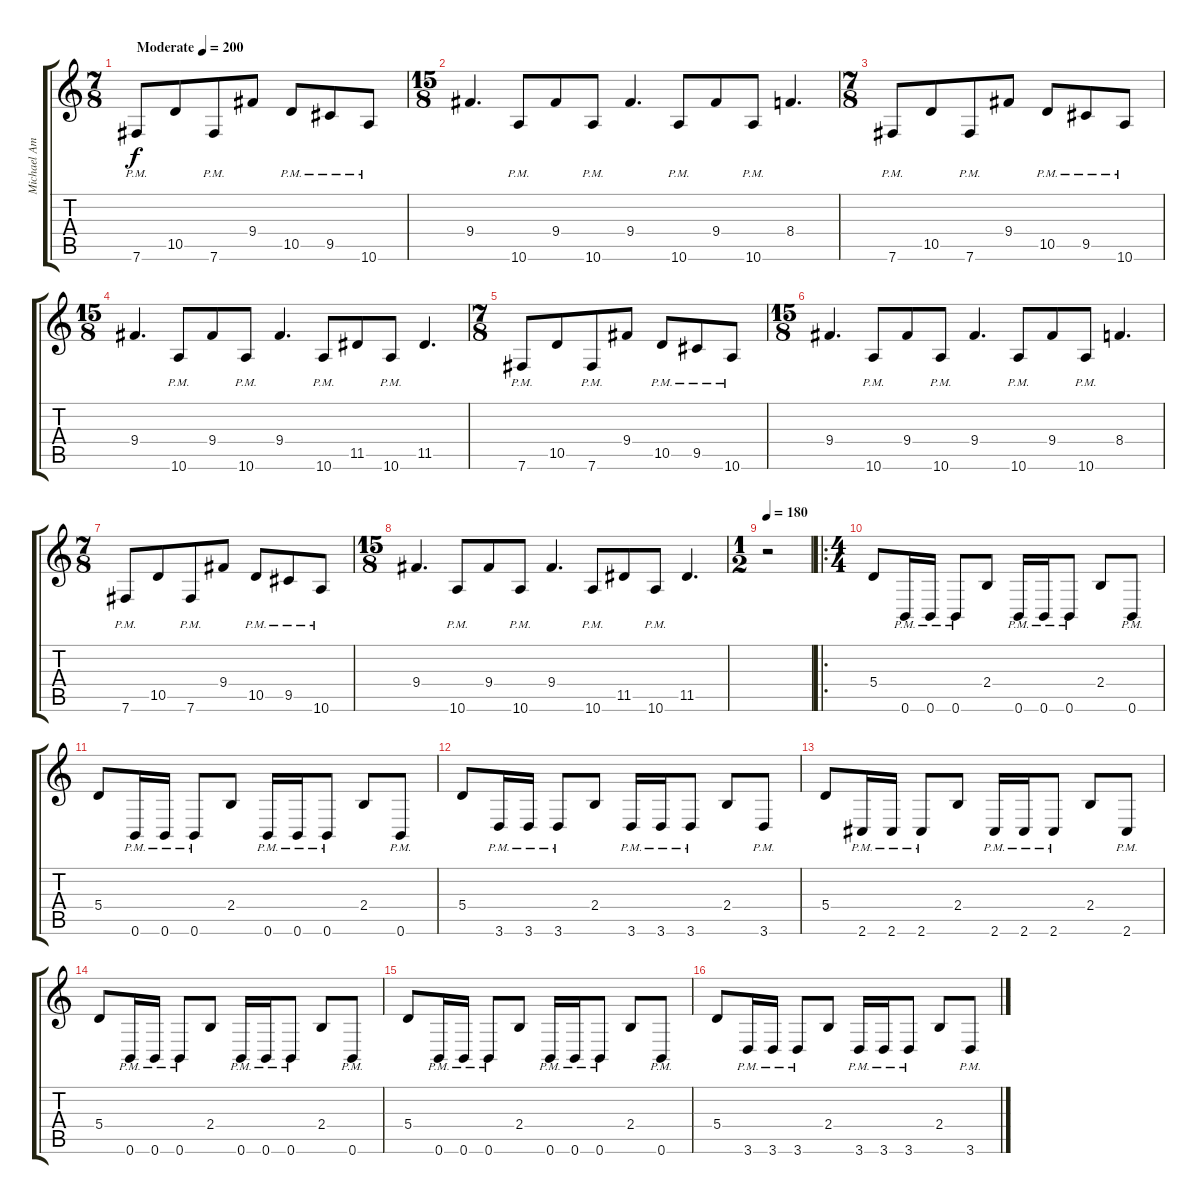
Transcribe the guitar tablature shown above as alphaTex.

\track ("Michael Amott" "Michael Am") {instrument distortionguitar}
\staff {score tabs}
\tuning (B3 Gb3 D3 A2 E2 B1) {hide}
\ts (7 8)
\tempo (200 "Moderate")
\clef g2
\ks c
7.6{pm}.8{dy f instrument distortionguitar} 10.5.8 7.6{pm}.8 9.4.8 10.5{pm}.8 9.5{pm}.8 10.6{pm}.8 |
\ts (15 8)
9.4.4{d} 10.6{pm}.8 9.4.8 10.6{pm}.8 9.4.4{d} 10.6{pm}.8 9.4.8 10.6{pm}.8 8.4.4{d} |
\ts (7 8)
7.6{pm}.8 10.5.8 7.6{pm}.8 9.4.8 10.5{pm}.8 9.5{pm}.8 10.6{pm}.8 |
\ts (15 8)
9.4.4{d} 10.6{pm}.8 9.4.8 10.6{pm}.8 9.4.4{d} 10.6{pm}.8 11.5.8 10.6{pm}.8 11.5.4{d} |
\ts (7 8)
7.6{pm}.8 10.5.8 7.6{pm}.8 9.4.8 10.5{pm}.8 9.5{pm}.8 10.6{pm}.8 |
\ts (15 8)
9.4.4{d} 10.6{pm}.8 9.4.8 10.6{pm}.8 9.4.4{d} 10.6{pm}.8 9.4.8 10.6{pm}.8 8.4.4{d} |
\ts (7 8)
7.6{pm}.8 10.5.8 7.6{pm}.8 9.4.8 10.5{pm}.8 9.5{pm}.8 10.6{pm}.8 |
\ts (15 8)
9.4.4{d} 10.6{pm}.8 9.4.8 10.6{pm}.8 9.4.4{d} 10.6{pm}.8 11.5.8 10.6{pm}.8 11.5.4{d} |
\ts (1 2)
\tempo 180
r.2 |
\ro
\ts (4 4)
5.4.8 0.6{pm}.16 0.6{pm}.16 0.6{pm}.8 2.4.8 0.6{pm}.16 0.6{pm}.16 0.6{pm}.8 2.4.8 0.6{pm}.8 |
5.4.8 0.6{pm}.16 0.6{pm}.16 0.6{pm}.8 2.4.8 0.6{pm}.16 0.6{pm}.16 0.6{pm}.8 2.4.8 0.6{pm}.8 |
5.4.8 3.6{pm}.16 3.6{pm}.16 3.6{pm}.8 2.4.8 3.6{pm}.16 3.6{pm}.16 3.6{pm}.8 2.4.8 3.6{pm}.8 |
5.4.8 2.6{pm}.16 2.6{pm}.16 2.6{pm}.8 2.4.8 2.6{pm}.16 2.6{pm}.16 2.6{pm}.8 2.4.8 2.6{pm}.8 |
5.4.8 0.6{pm}.16 0.6{pm}.16 0.6{pm}.8 2.4.8 0.6{pm}.16 0.6{pm}.16 0.6{pm}.8 2.4.8 0.6{pm}.8 |
5.4.8 0.6{pm}.16 0.6{pm}.16 0.6{pm}.8 2.4.8 0.6{pm}.16 0.6{pm}.16 0.6{pm}.8 2.4.8 0.6{pm}.8 |
5.4.8 3.6{pm}.16 3.6{pm}.16 3.6{pm}.8 2.4.8 3.6{pm}.16 3.6{pm}.16 3.6{pm}.8 2.4.8 3.6{pm}.8
